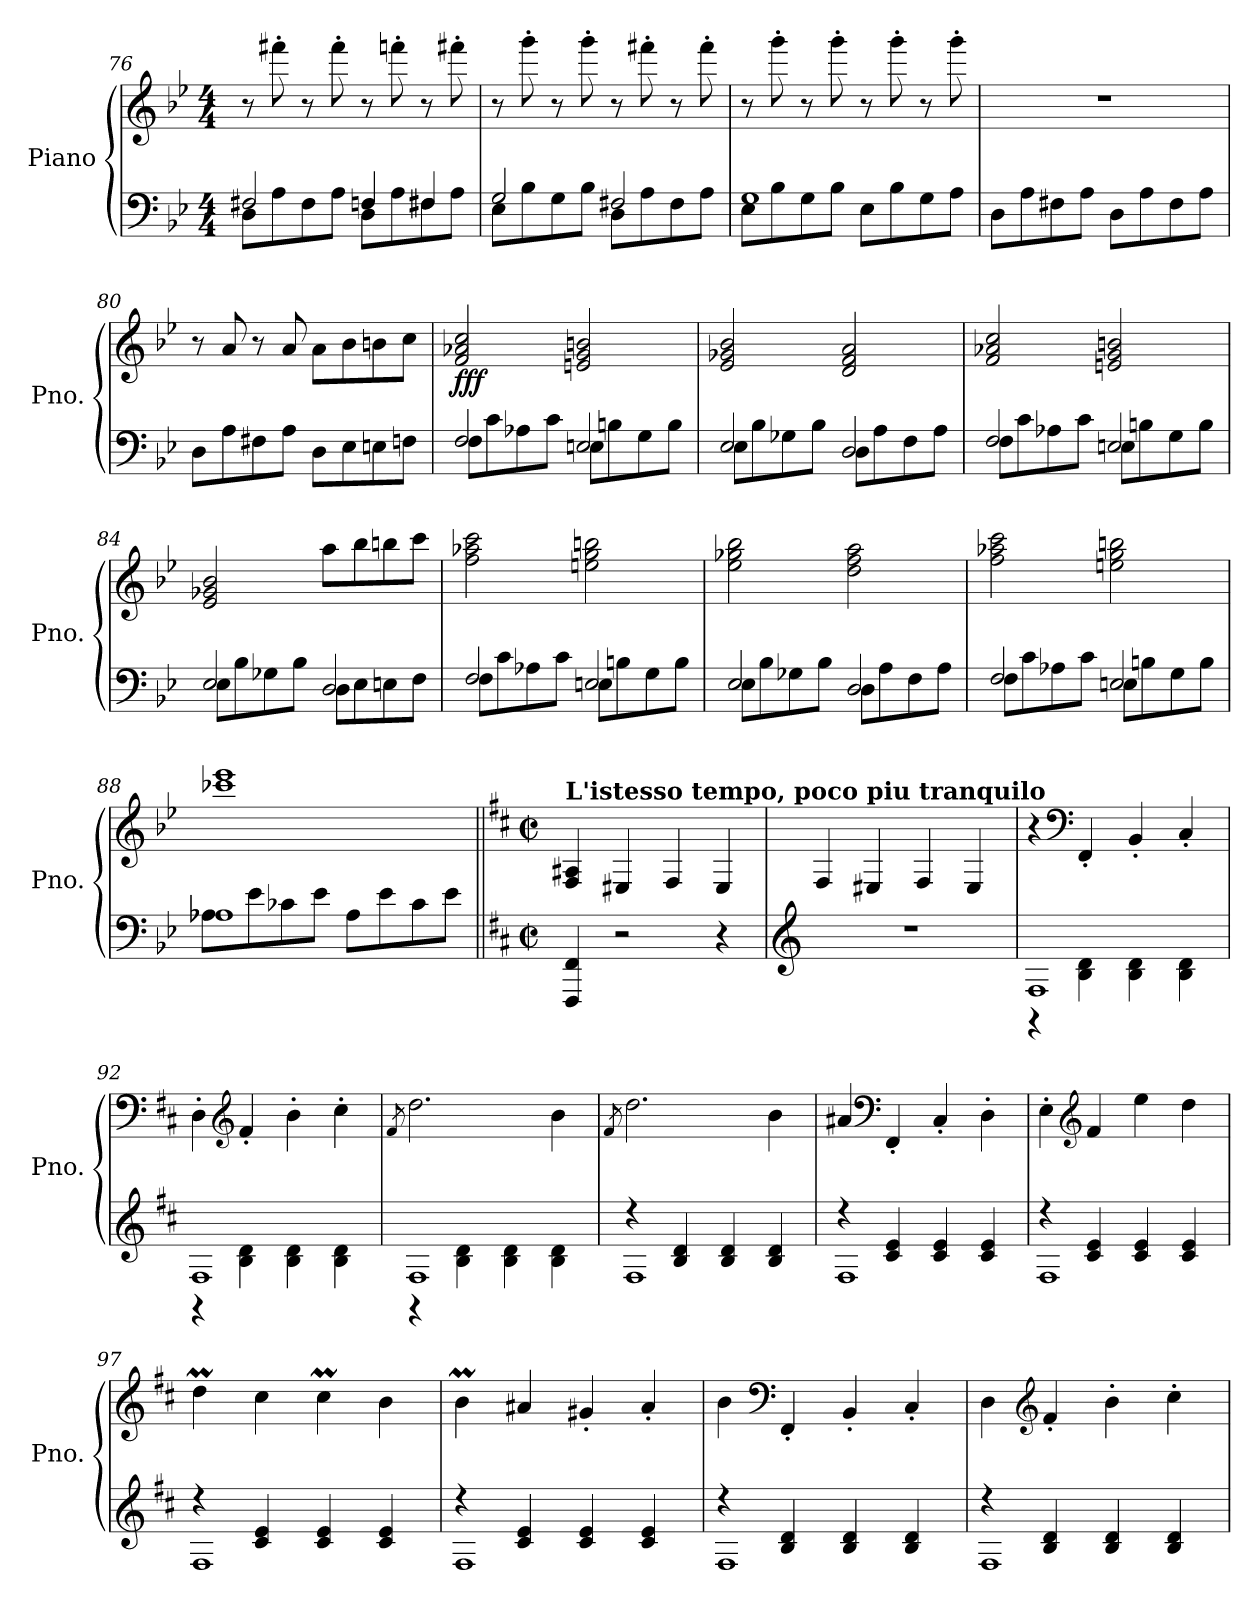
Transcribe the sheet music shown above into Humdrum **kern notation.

**kern	**kern	**dynam
*part1	*part1	*part1
*staff2	*staff1	*staff1/2
*I"Piano	*	*
*I'Pno.	*	*
!!LO:LB:g=z
*clefF4	*clefG2	*
*k[b-e-]	*k[b-e-]	*
*M4/4	*M4/4	*
=76	=76	=76
*^	*	*
2F#X/	8D\L	8r	.
.	8A\	8fff#X'\	.
.	8F#\	8r	.
.	8A\J	8fff#'\	.
4Fn/	8D\L	8r	.
.	8A\	8fffn'\	.
4F#X/	8F#\	8r	.
.	8A\J	8fff#X'\	.
=77	=77	=77	=77
2G/	8E-\L	8r	.
.	8B-\	8ggg'\	.
.	8G\	8r	.
.	8B-\J	8ggg'\	.
2F#X/	8D\L	8r	.
.	8A\	8fff#X'\	.
.	8F#\	8r	.
.	8A\J	8fff#'\	.
=78	=78	=78	=78
1G	8E-\L	8r	.
.	8B-\	8ggg'\	.
.	8G\	8r	.
.	8B-\J	8ggg'\	.
.	8E-\L	8r	.
.	8B-\	8ggg'\	.
.	8G\	8r	.
.	8A\J	8ggg'\	.
*v	*v	*	*
=79	=79	=79
8D\L	1r	.
8A\	.	.
8F#X\	.	.
8A\J	.	.
8D\L	.	.
8A\	.	.
8F#\	.	.
8A\J	.	.
=80	=80	=80
8D\L	8r	.
8A\	8a/	.
8F#X\	8r	.
8A\J	8a/	.
8D\L	8a\L	.
8E-\	8b-\	.
8En\	8bn\	.
8Fn\J	8cc\J	.
!!LO:LB:g=z
=81	=81	=81
*^	*	*
!	!	!	!LO:DY:b
2F/	8F\L	2f/ 2a-X/ 2cc/	fff
.	8c\	.	.
.	8A-X\	.	.
.	8c\J	.	.
2En/	8E\L	2en/ 2g/ 2bn/	.
.	8Bn\	.	.
.	8G\	.	.
.	8B\J	.	.
=82	=82	=82	=82
2E-/	8E-\L	2e-/ 2g-X/ 2b-/	.
.	8B-\	.	.
.	8G-X\	.	.
.	8B-\J	.	.
2D/	8D\L	2d/ 2f/ 2a/	.
.	8A\	.	.
.	8F\	.	.
.	8A\J	.	.
=83	=83	=83	=83
2F/	8F\L	2f/ 2a-X/ 2cc/	.
.	8c\	.	.
.	8A-X\	.	.
.	8c\J	.	.
2En/	8E\L	2en/ 2g/ 2bn/	.
.	8Bn\	.	.
.	8G\	.	.
.	8B\J	.	.
=84	=84	=84	=84
2E-/	8E-\L	2e-/ 2g-X/ 2b-/	.
.	8B-\	.	.
.	8G-X\	.	.
.	8B-\J	.	.
2D/	8D\L	8aa\L	.
.	8E-\	8bb-\	.
.	8En\	8bbn\	.
.	8F\J	8ccc\J	.
!!LO:PB:g=z
=85	=85	=85	=85
2F/	8F\L	2ff\ 2aa-X\ 2ccc\	.
.	8c\	.	.
.	8A-X\	.	.
.	8c\J	.	.
2En/	8E\L	2een\ 2gg\ 2bbn\	.
.	8Bn\	.	.
.	8G\	.	.
.	8B\J	.	.
=86	=86	=86	=86
2E-/	8E-\L	2ee-\ 2gg-X\ 2bb-\	.
.	8B-\	.	.
.	8G-X\	.	.
.	8B-\J	.	.
2D/	8D\L	2dd\ 2ff\ 2aa\	.
.	8A\	.	.
.	8F\	.	.
.	8A\J	.	.
=87	=87	=87	=87
2F/	8F\L	2ff\ 2aa-X\ 2ccc\	.
.	8c\	.	.
.	8A-X\	.	.
.	8c\J	.	.
2En/	8E\L	2een\ 2gg\ 2bbn\	.
.	8Bn\	.	.
.	8G\	.	.
.	8B\J	.	.
=88	=88	=88	=88
1A-X	8A-\L	1ccc-X 1eee-	.
.	8e-\	.	.
.	8c-X\	.	.
.	8e-\J	.	.
.	8A-\L	.	.
.	8e-\	.	.
.	8c-\	.	.
.	8e-\J	.	.
*v	*v	*	*
!!LO:LB:g=z
=89||	=89||	=89||
*k[f#c#]	*k[f#c#]	*
*M2/2	*M2/2	*
*met(c|)	*met(c|)	*
*^	*	*
!	!	!LO:TX:a:B:t=L'istesso tempo, poco piu tranquilo	!
*v	*v	*	*
4FFF#/ 4FF#/	4F#/ 4A#X/	.
2r	4E#X/	.
.	4F#/	.
4r	4E#/	.
=90	=90	=90
*clefG2	*	*
1r	4F#/	.
.	4E#X/	.
.	4F#/	.
.	4E#/	.
=91	=91	=91
*^	*	*
1F#	4r	4r	.
*	*	*clefF4	*
.	4B\ 4d\	4FF#'/	.
.	4B\ 4d\	4BB'/	.
.	4B\ 4d\	4C#'/	.
=92	=92	=92	=92
1F#	4r	4D'\	.
*	*	*clefG2	*
.	4B\ 4d\	4f#'/	.
.	4B\ 4d\	4b'\	.
.	4B\ 4d\	4cc#'\	.
=93	=93	=93	=93
.	.	8qf#/	.
1F#	4r	2.dd\	.
.	4B\ 4d\	.	.
.	4B\ 4d\	.	.
.	4B\ 4d\	4b\	.
=94	=94	=94	=94
.	.	8qf#/	.
4r	1F#	2.dd\	.
4B/ 4d/	.	.	.
4B/ 4d/	.	.	.
4B/ 4d/	.	4b\	.
=95	=95	=95	=95
4r	1F#	4a#X/	.
*	*	*clefF4	*
4c#/ 4e/	.	4FF#'/	.
4c#/ 4e/	.	4C#'/	.
4c#/ 4e/	.	4D'\	.
!!LO:LB:g=z
=96	=96	=96	=96
4r	1F#	4E'\	.
*	*	*clefG2	*
4c#/ 4e/	.	4f#/	.
4c#/ 4e/	.	4ee\	.
4c#/ 4e/	.	4dd\	.
=97	=97	=97	=97
4r	1F#	4ddM\	.
4c#/ 4e/	.	4cc#\	.
4c#/ 4e/	.	4cc#m\	.
4c#/ 4e/	.	4b\	.
=98	=98	=98	=98
4r	1F#	4bM\	.
4c#/ 4e/	.	4a#X/	.
4c#/ 4e/	.	4g#X'/	.
4c#/ 4e/	.	4a#'/	.
=99	=99	=99	=99
4r	1F#	4b\	.
*	*	*clefF4	*
4B/ 4d/	.	4FF#'/	.
4B/ 4d/	.	4BB'/	.
4B/ 4d/	.	4C#'/	.
=100	=100	=100	=100
4r	1F#	4D\	.
*	*	*clefG2	*
4B/ 4d/	.	4f#'/	.
4B/ 4d/	.	4b'\	.
4B/ 4d/	.	4cc#'\	.
*v	*v	*	*
=	=	=
*-	*-	*-
